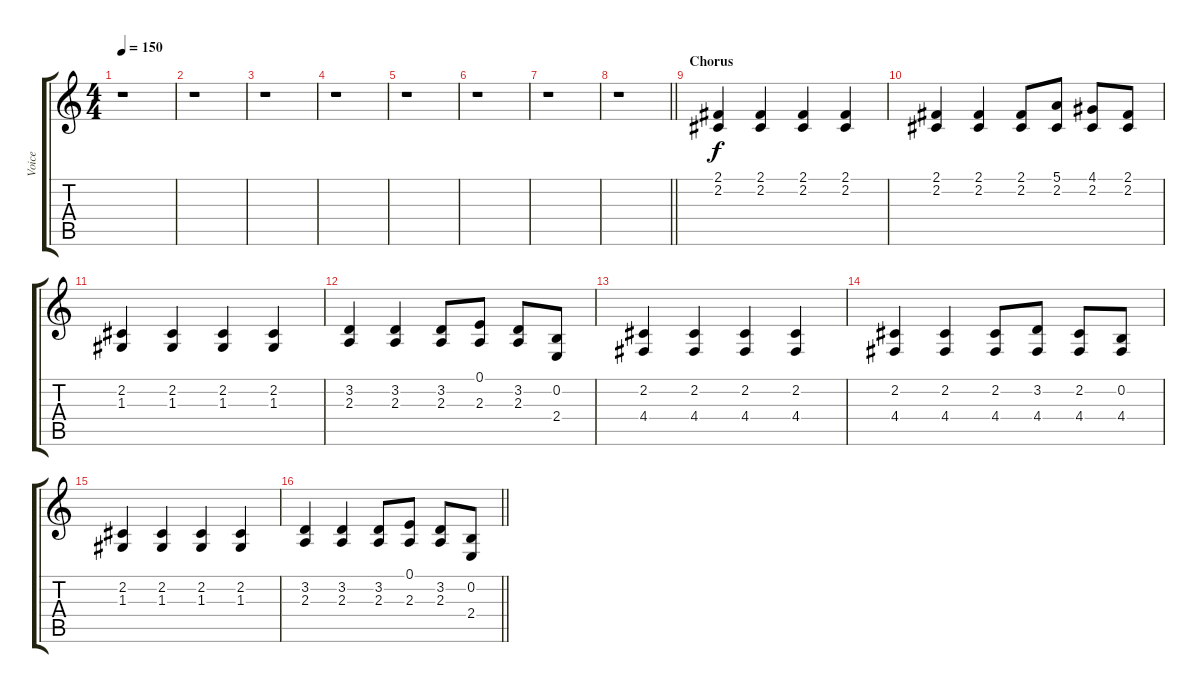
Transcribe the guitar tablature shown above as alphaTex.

\track ("Voice" "Voice") {instrument choiraahs}
\staff {score tabs}
\tuning (E4 B3 G3 D3 A2 E2) {hide}
\ts (4 4)
\tempo 150
\clef g2
\ks c
r.1{dy f} |
r.1 |
r.1 |
r.1 |
r.1 |
r.1 |
r.1 |
\barLineRight lightlight
r.1 |
\section ("" "Chorus")
(2.1 2.2).4 (2.1 2.2).4 (2.1 2.2).4 (2.1 2.2).4 |
(2.1 2.2).4 (2.1 2.2).4 (2.1 2.2).8 (5.1 2.2).8 (4.1 2.2).8 (2.1 2.2).8 |
(2.2 1.3).4 (2.2 1.3).4 (2.2 1.3).4 (2.2 1.3).4 |
(3.2 2.3).4 (3.2 2.3).4 (3.2 2.3).8 (0.1 2.3).8 (3.2 2.3).8 (0.2 2.4).8 |
(2.2 4.4).4 (2.2 4.4).4 (2.2 4.4).4 (2.2 4.4).4 |
(2.2 4.4).4 (2.2 4.4).4 (2.2 4.4).8 (3.2 4.4).8 (2.2 4.4).8 (0.2 4.4).8 |
(2.2 1.3).4 (2.2 1.3).4 (2.2 1.3).4 (2.2 1.3).4 |
\barLineRight lightlight
(3.2 2.3).4 (3.2 2.3).4 (3.2 2.3).8 (0.1 2.3).8 (3.2 2.3).8 (0.2 2.4).8
